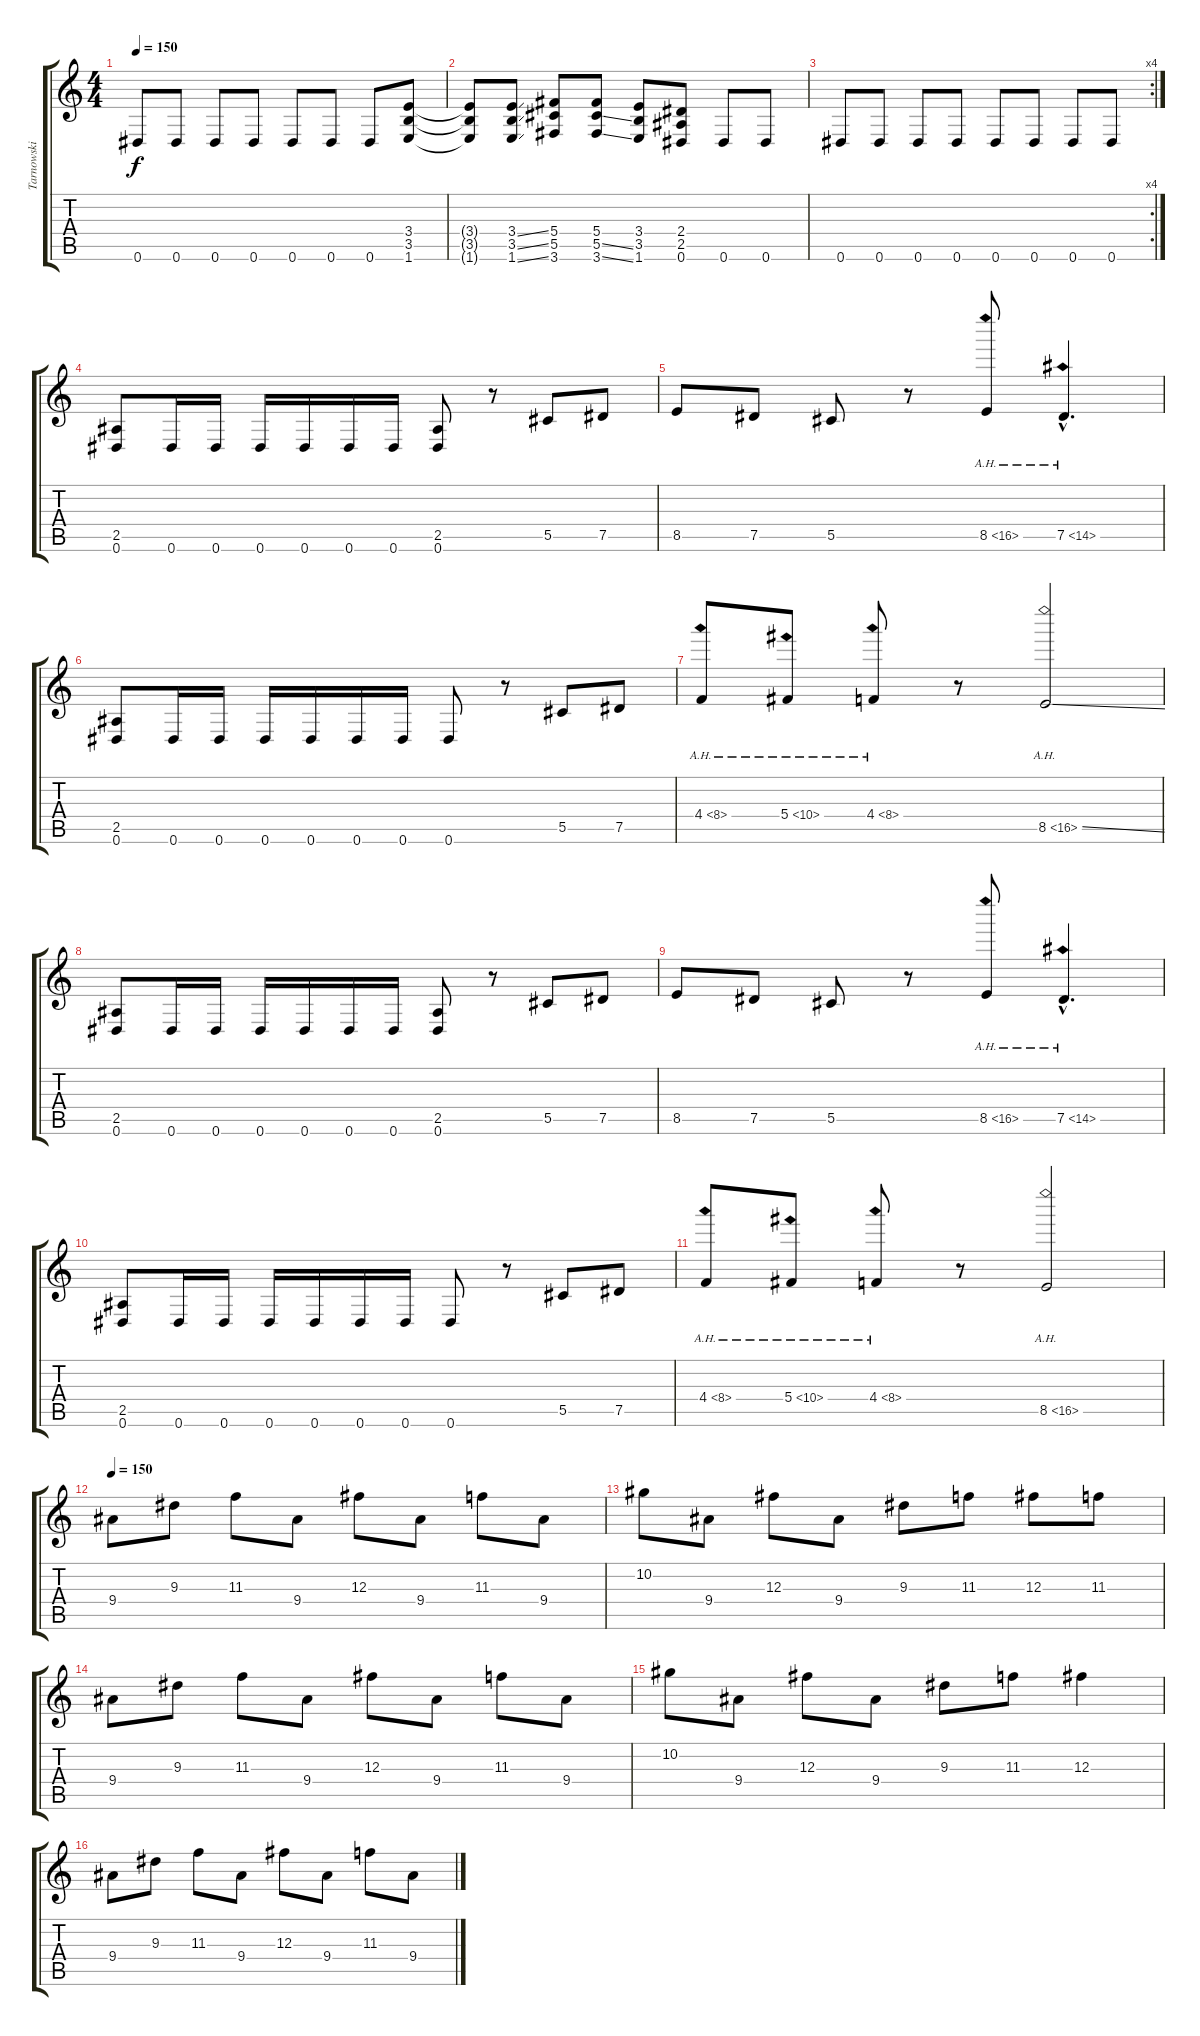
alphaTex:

\track ("Tarnowski" "Tarnowski") {instrument distortionguitar}
\staff {score tabs}
\tuning (Eb4 Bb3 Gb3 Db3 Ab2 Eb2) {hide}
\ts (4 4)
\tempo 150
\clef g2
\ks c
0.6.8{dy f} 0.6.8 0.6.8 0.6.8 0.6.8 0.6.8 0.6.8 (3.4 3.5 1.6).8 |
(3.4{t} 3.5{t} 1.6{t}).8 (3.4{ss} 3.5{ss} 1.6{ss}).8 (5.4 5.5 3.6).8 (5.4 5.5{ss} 3.6{ss}).8 (3.4 3.5 1.6).8 (2.4 2.5 0.6).8 0.6.8 0.6.8 |
\rc 4
0.6.8 0.6.8 0.6.8 0.6.8 0.6.8 0.6.8 0.6.8 0.6.8 |
(2.5 0.6).8 0.6.16 0.6.16 0.6.16 0.6.16 0.6.16 0.6.16 (2.5 0.6).8 r.8 5.5.8 7.5.8 |
8.5.8 7.5.8 5.5.8 r.8 8.5{ah 8}.8 7.5{ah 7 hac}.4{d} |
(2.5 0.6).8 0.6.16 0.6.16 0.6.16 0.6.16 0.6.16 0.6.16 0.6.8 r.8 5.5.8 7.5.8 |
4.4{ah 4}.8 5.4{ah 5}.8 4.4{ah 4}.8 r.8 8.5{ah 8 ss}.2 |
(2.5 0.6).8 0.6.16 0.6.16 0.6.16 0.6.16 0.6.16 0.6.16 (2.5 0.6).8 r.8 5.5.8 7.5.8 |
8.5.8 7.5.8 5.5.8 r.8 8.5{ah 8}.8 7.5{ah 7 hac}.4{d} |
(2.5 0.6).8 0.6.16 0.6.16 0.6.16 0.6.16 0.6.16 0.6.16 0.6.8 r.8 5.5.8 7.5.8 |
4.4{ah 4}.8 5.4{ah 5}.8 4.4{ah 4}.8 r.8 8.5{ah 8}.2 |
\tempo 150
9.4.8{instrument acousticguitarsteel} 9.3.8 11.3.8 9.4.8 12.3.8 9.4.8 11.3.8 9.4.8 |
10.2.8 9.4.8 12.3.8 9.4.8 9.3.8 11.3.8 12.3.8 11.3.8 |
9.4.8 9.3.8 11.3.8 9.4.8 12.3.8 9.4.8 11.3.8 9.4.8 |
10.2.8 9.4.8 12.3.8 9.4.8 9.3.8 11.3.8 12.3.4 |
9.4.8 9.3.8 11.3.8 9.4.8 12.3.8 9.4.8 11.3.8 9.4.8
